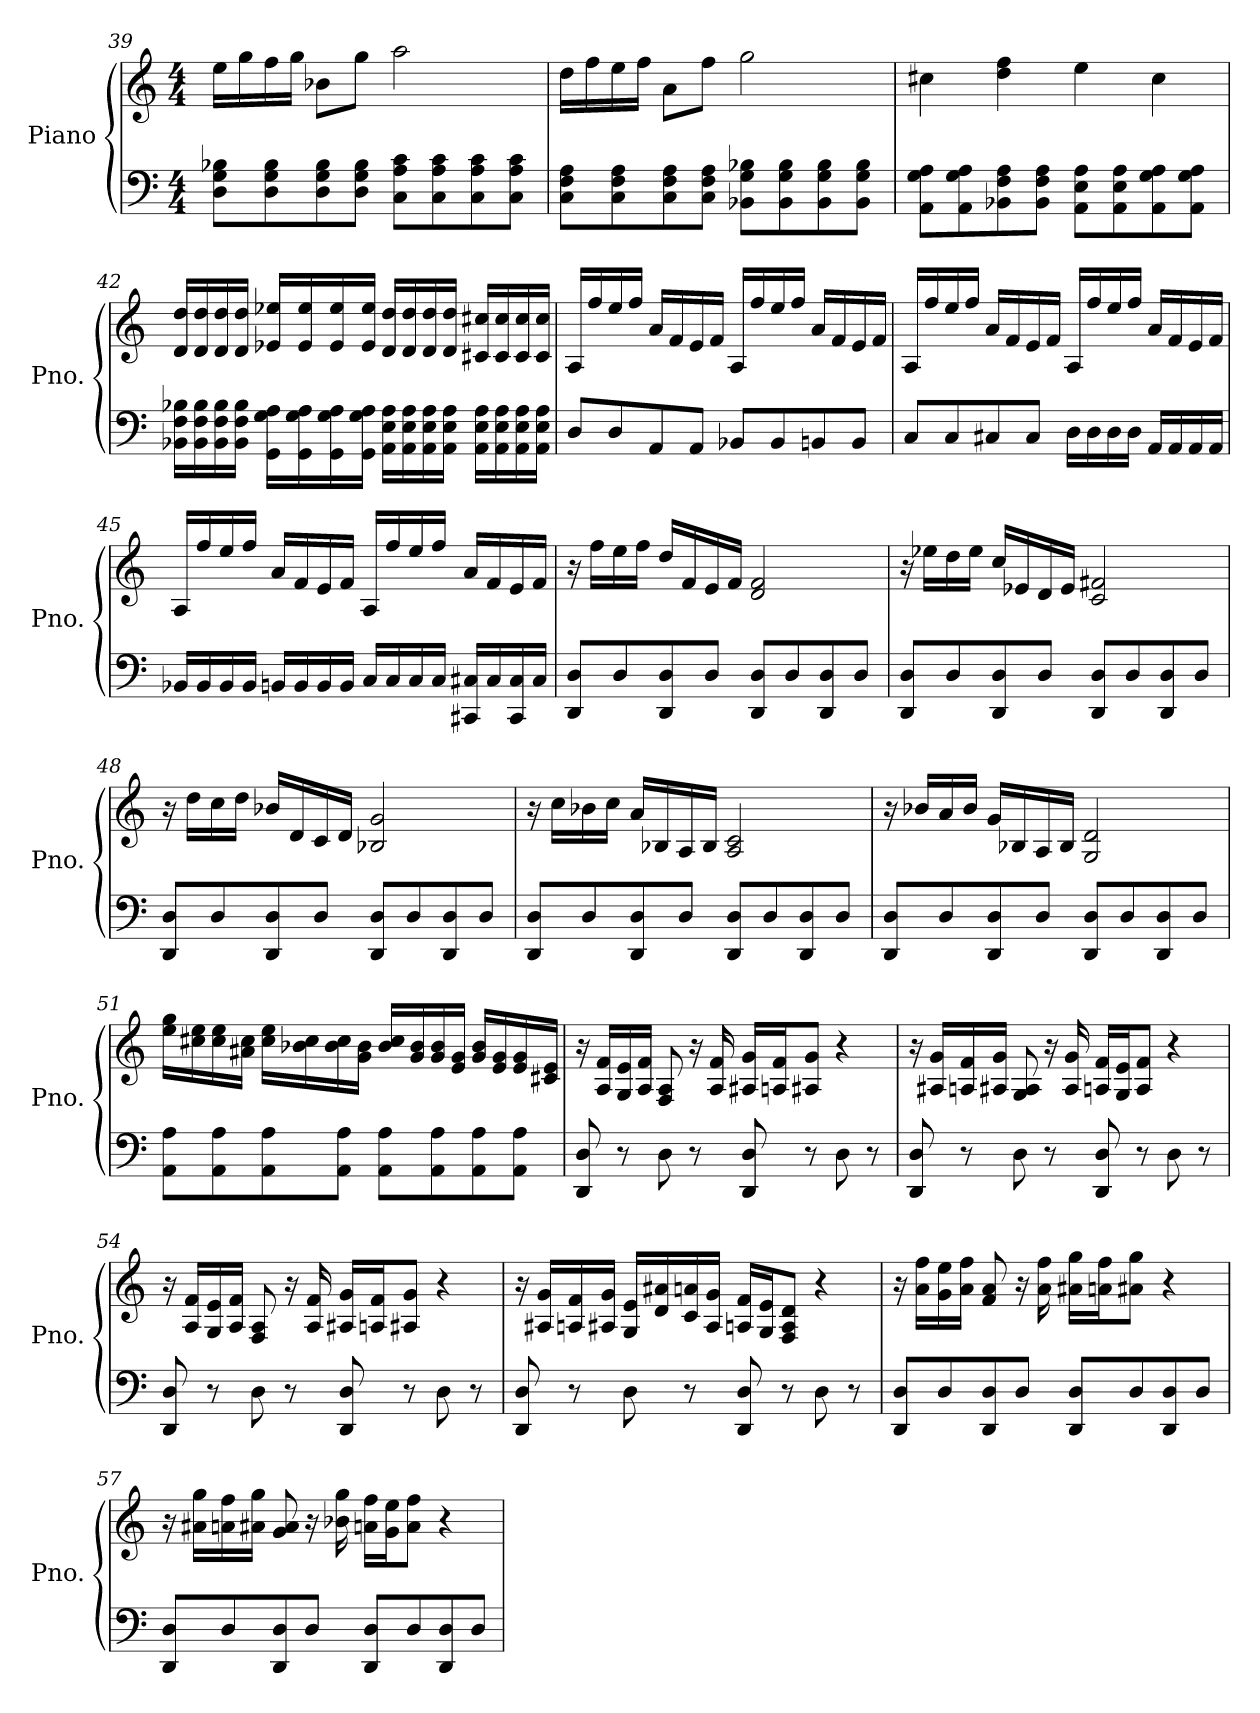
**kern	**kern
*part1	*part1
*staff2	*staff1
*I"Piano	*
*I'Pno.	*
*clefF4	*clefG2
*k[]	*k[]
*M4/4	*M4/4
=39	=39
8D\ 8G\ 8B-X\L	16ee\LL
.	16gg\
8D\ 8G\ 8B-\	16ff\
.	16gg\JJ
8D\ 8G\ 8B-\	8b-X\L
8D\ 8G\ 8B-\J	8gg\J
8C\ 8A\ 8c\L	2aa\
8C\ 8A\ 8c\	.
8C\ 8A\ 8c\	.
8C\ 8A\ 8c\J	.
=40	=40
8C\ 8F\ 8A\L	16dd\LL
.	16ff\
8C\ 8F\ 8A\	16ee\
.	16ff\JJ
8C\ 8F\ 8A\	8a\L
8C\ 8F\ 8A\J	8ff\J
8BB-X\ 8G\ 8B-X\L	2gg\
8BB-\ 8G\ 8B-\	.
8BB-\ 8G\ 8B-\	.
8BB-\ 8G\ 8B-\J	.
!!LO:LB:g=z
=41	=41
8AA\ 8G\ 8A\L	4cc#X\
8AA\ 8G\ 8A\	.
8BB-X\ 8F\ 8A\	4dd\ 4ff\
8BB-\ 8F\ 8A\J	.
8AA\ 8E\ 8A\L	4ee\
8AA\ 8E\ 8A\	.
8AA\ 8G\ 8A\	4cc#\
8AA\ 8G\ 8A\J	.
=42	=42
16BB-X\ 16F\ 16B-X\LL	16d/ 16dd/LL
16BB-\ 16F\ 16B-\	16d/ 16dd/
16BB-\ 16F\ 16B-\	16d/ 16dd/
16BB-\ 16F\ 16B-\JJ	16d/ 16dd/JJ
16GG\ 16G\ 16A\LL	16e-X/ 16ee-X/LL
16GG\ 16G\ 16A\	16e-/ 16ee-/
16GG\ 16G\ 16A\	16e-/ 16ee-/
16GG\ 16G\ 16A\JJ	16e-/ 16ee-/JJ
16AA\ 16E\ 16A\LL	16d/ 16dd/LL
16AA\ 16E\ 16A\	16d/ 16dd/
16AA\ 16E\ 16A\	16d/ 16dd/
16AA\ 16E\ 16A\JJ	16d/ 16dd/JJ
16AA\ 16E\ 16A\LL	16c#X/ 16cc#X/LL
16AA\ 16E\ 16A\	16c#/ 16cc#/
16AA\ 16E\ 16A\	16c#/ 16cc#/
16AA\ 16E\ 16A\JJ	16c#/ 16cc#/JJ
!!LO:PB:g=z
=43	=43
8D/L	16A/LL
.	16ff/
8D/	16ee/
.	16ff/JJ
8AA/	16a/LL
.	16f/
8AA/J	16e/
.	16f/JJ
8BB-X/L	16A/LL
.	16ff/
8BB-/	16ee/
.	16ff/JJ
8BBn/	16a/LL
.	16f/
8BB/J	16e/
.	16f/JJ
=44	=44
8C/L	16A/LL
.	16ff/
8C/	16ee/
.	16ff/JJ
8C#X/	16a/LL
.	16f/
8C#/J	16e/
.	16f/JJ
16D\LL	16A/LL
16D\	16ff/
16D\	16ee/
16D\JJ	16ff/JJ
16AA/LL	16a/LL
16AA/	16f/
16AA/	16e/
16AA/JJ	16f/JJ
!!LO:LB:g=z
=45	=45
16BB-X/LL	16A/LL
16BB-/	16ff/
16BB-/	16ee/
16BB-/JJ	16ff/JJ
16BBn/LL	16a/LL
16BB/	16f/
16BB/	16e/
16BB/JJ	16f/JJ
16C/LL	16A/LL
16C/	16ff/
16C/	16ee/
16C/JJ	16ff/JJ
16CC#X/ 16C#X/LL	16a/LL
16C#/	16f/
16CC#/ 16C#/	16e/
16C#/JJ	16f/JJ
=46	=46
8DD/ 8D/L	16r
.	16ff\LL
8D/	16ee\
.	16ff\JJ
8DD/ 8D/	16dd/LL
.	16f/
8D/J	16e/
.	16f/JJ
8DD/ 8D/L	2d/ 2f/
8D/	.
8DD/ 8D/	.
8D/J	.
=47	=47
8DD/ 8D/L	16r
.	16ee-X\LL
8D/	16dd\
.	16ee-\JJ
8DD/ 8D/	16cc/LL
.	16e-X/
8D/J	16d/
.	16e-/JJ
8DD/ 8D/L	2c/ 2f#X/
8D/	.
8DD/ 8D/	.
8D/J	.
!!LO:LB:g=z
=48	=48
8DD/ 8D/L	16r
.	16dd\LL
8D/	16cc\
.	16dd\JJ
8DD/ 8D/	16b-X/LL
.	16d/
8D/J	16c/
.	16d/JJ
8DD/ 8D/L	2B-X/ 2g/
8D/	.
8DD/ 8D/	.
8D/J	.
=49	=49
8DD/ 8D/L	16r
.	16cc\LL
8D/	16b-X\
.	16cc\JJ
8DD/ 8D/	16a/LL
.	16B-X/
8D/J	16A/
.	16B-/JJ
8DD/ 8D/L	2A/ 2c/
8D/	.
8DD/ 8D/	.
8D/J	.
=50	=50
8DD/ 8D/L	16r
.	16b-X/LL
8D/	16a/
.	16b-/JJ
8DD/ 8D/	16g/LL
.	16B-X/
8D/J	16A/
.	16B-/JJ
8DD/ 8D/L	2G/ 2d/
8D/	.
8DD/ 8D/	.
8D/J	.
!!LO:LB:g=z
=51	=51
8AA\ 8A\L	16ee\ 16gg\LL
.	16cc#X\ 16ee\
8AA\ 8A\	16cc#\ 16ee\
.	16a#X\ 16cc#\JJ
8AA\ 8A\	16cc#\ 16ee\LL
.	16b-X\ 16cc#\
8AA\ 8A\J	16b-\ 16cc#\
.	16g\ 16b-\JJ
8AA\ 8A\L	16b-/ 16cc#/LL
.	16g/ 16b-/
8AA\ 8A\	16g/ 16b-/
.	16e/ 16g/JJ
8AA\ 8A\	16g/ 16b-/LL
.	16e/ 16g/
8AA\ 8A\J	16e/ 16g/
.	16c#X/ 16e/JJ
=52	=52
8DD/ 8D/	16r
.	16A/ 16f/LL
8r	16G/ 16e/
.	16A/ 16f/JJ
8D\	8F/ 8A/
8r	16r
.	16A/ 16f/
8DD/ 8D/	16A#X/ 16g/LL
.	16An/ 16f/J
8r	8A#X/ 8g/J
8D\	4r
8r	.
!!LO:LB:g=z
=53	=53
8DD/ 8D/	16r
.	16A#X/ 16g/LL
8r	16An/ 16f/
.	16A#X/ 16g/JJ
8D\	8G/ 8A#/
8r	16r
.	16A#/ 16g/
8DD/ 8D/	16An/ 16f/LL
.	16G/ 16e/J
8r	8A/ 8f/J
8D\	4r
8r	.
=54	=54
8DD/ 8D/	16r
.	16A/ 16f/LL
8r	16G/ 16e/
.	16A/ 16f/JJ
8D\	8F/ 8A/
8r	16r
.	16A/ 16f/
8DD/ 8D/	16A#X/ 16g/LL
.	16An/ 16f/J
8r	8A#X/ 8g/J
8D\	4r
8r	.
!!LO:LB:g=z
=55	=55
8DD/ 8D/	16r
.	16A#X/ 16g/LL
8r	16An/ 16f/
.	16A#X/ 16g/JJ
8D\	16G/ 16e/LL
.	16d/ 16a#X/
8r	16c/ 16an/
.	16A#/ 16g/JJ
8DD/ 8D/	16An/ 16f/LL
.	16G/ 16e/J
8r	8F/ 8A/ 8d/J
8D\	4r
8r	.
=56	=56
8DD/ 8D/L	16r
.	16a\ 16ff\LL
8D/	16g\ 16ee\
.	16a\ 16ff\JJ
8DD/ 8D/	8f/ 8a/
8D/J	16r
.	16a\ 16ff\
8DD/ 8D/L	16a#X\ 16gg\LL
.	16an\ 16ff\J
8D/	8a#X\ 8gg\J
8DD/ 8D/	4r
8D/J	.
!!LO:PB:g=z
=57	=57
8DD/ 8D/L	16r
.	16a#X\ 16gg\LL
8D/	16an\ 16ff\
.	16a#X\ 16gg\JJ
8DD/ 8D/	8g/ 8a#/
8D/J	16r
.	16b-X\ 16gg\
8DD/ 8D/L	16an\ 16ff\LL
.	16g\ 16ee\J
8D/	8a\ 8ff\J
8DD/ 8D/	4r
8D/J	.
=	=
*-	*-
